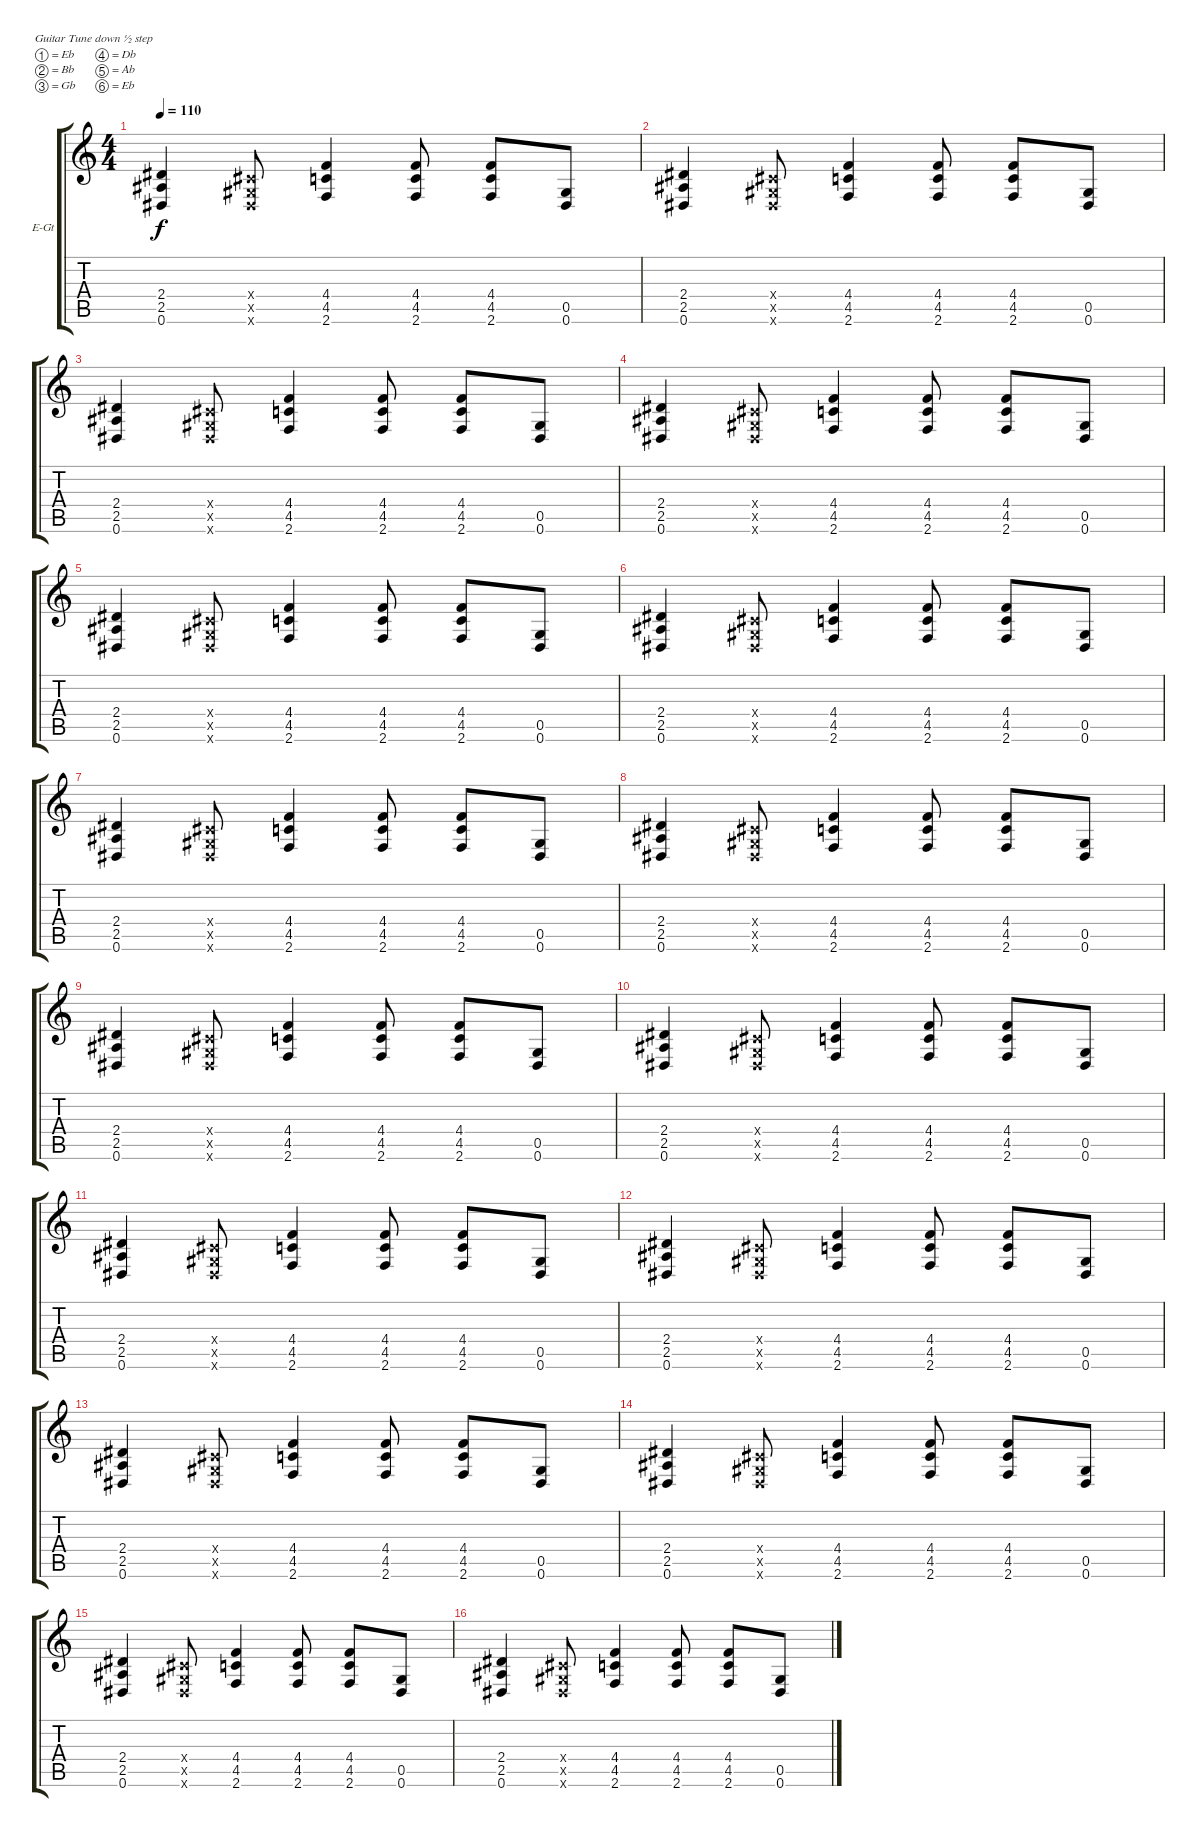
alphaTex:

\bracketExtendMode groupsimilarinstruments
\firstSystemTrackNameOrientation horizontal
\otherSystemsTrackNameOrientation horizontal
\track ("Kurt" "E-Gt") {instrument electricguitarjazz}
\staff {score tabs}
\tuning (Eb4 Bb3 Gb3 Db3 Ab2 Eb2)
\ts (4 4)
\tempo 110
\clef g2
\ks c
(2.4 2.5 0.6).4{dy f} (0.4{x} 0.5{x} 0.6{x}).8 (4.4 4.5 2.6).4 (4.4 4.5 2.6).8 (4.4 4.5 2.6).8 (0.5 0.6).8 |
(2.4 2.5 0.6).4 (0.4{x} 0.5{x} 0.6{x}).8 (4.4 4.5 2.6).4 (4.4 4.5 2.6).8 (4.4 4.5 2.6).8 (0.5 0.6).8 |
(2.4 2.5 0.6).4 (0.4{x} 0.5{x} 0.6{x}).8 (4.4 4.5 2.6).4 (4.4 4.5 2.6).8 (4.4 4.5 2.6).8 (0.5 0.6).8 |
(2.4 2.5 0.6).4 (0.4{x} 0.5{x} 0.6{x}).8 (4.4 4.5 2.6).4 (4.4 4.5 2.6).8 (4.4 4.5 2.6).8 (0.5 0.6).8 |
(2.4 2.5 0.6).4 (0.4{x} 0.5{x} 0.6{x}).8 (4.4 4.5 2.6).4 (4.4 4.5 2.6).8 (4.4 4.5 2.6).8 (0.5 0.6).8 |
(2.4 2.5 0.6).4 (0.4{x} 0.5{x} 0.6{x}).8 (4.4 4.5 2.6).4 (4.4 4.5 2.6).8 (4.4 4.5 2.6).8 (0.5 0.6).8 |
(2.4 2.5 0.6).4 (0.4{x} 0.5{x} 0.6{x}).8 (4.4 4.5 2.6).4 (4.4 4.5 2.6).8 (4.4 4.5 2.6).8 (0.5 0.6).8 |
(2.4 2.5 0.6).4 (0.4{x} 0.5{x} 0.6{x}).8 (4.4 4.5 2.6).4 (4.4 4.5 2.6).8 (4.4 4.5 2.6).8 (0.5 0.6).8 |
(2.4 2.5 0.6).4 (0.4{x} 0.5{x} 0.6{x}).8 (4.4 4.5 2.6).4 (4.4 4.5 2.6).8 (4.4 4.5 2.6).8 (0.5 0.6).8 |
(2.4 2.5 0.6).4 (0.4{x} 0.5{x} 0.6{x}).8 (4.4 4.5 2.6).4 (4.4 4.5 2.6).8 (4.4 4.5 2.6).8 (0.5 0.6).8 |
(2.4 2.5 0.6).4 (0.4{x} 0.5{x} 0.6{x}).8 (4.4 4.5 2.6).4 (4.4 4.5 2.6).8 (4.4 4.5 2.6).8 (0.5 0.6).8 |
(2.4 2.5 0.6).4 (0.4{x} 0.5{x} 0.6{x}).8 (4.4 4.5 2.6).4 (4.4 4.5 2.6).8 (4.4 4.5 2.6).8 (0.5 0.6).8 |
(2.4 2.5 0.6).4 (0.4{x} 0.5{x} 0.6{x}).8 (4.4 4.5 2.6).4 (4.4 4.5 2.6).8 (4.4 4.5 2.6).8 (0.5 0.6).8 |
(2.4 2.5 0.6).4 (0.4{x} 0.5{x} 0.6{x}).8 (4.4 4.5 2.6).4 (4.4 4.5 2.6).8 (4.4 4.5 2.6).8 (0.5 0.6).8 |
(2.4 2.5 0.6).4 (0.4{x} 0.5{x} 0.6{x}).8 (4.4 4.5 2.6).4 (4.4 4.5 2.6).8 (4.4 4.5 2.6).8 (0.5 0.6).8 |
(2.4 2.5 0.6).4 (0.4{x} 0.5{x} 0.6{x}).8 (4.4 4.5 2.6).4 (4.4 4.5 2.6).8 (4.4 4.5 2.6).8 (0.5 0.6).8
